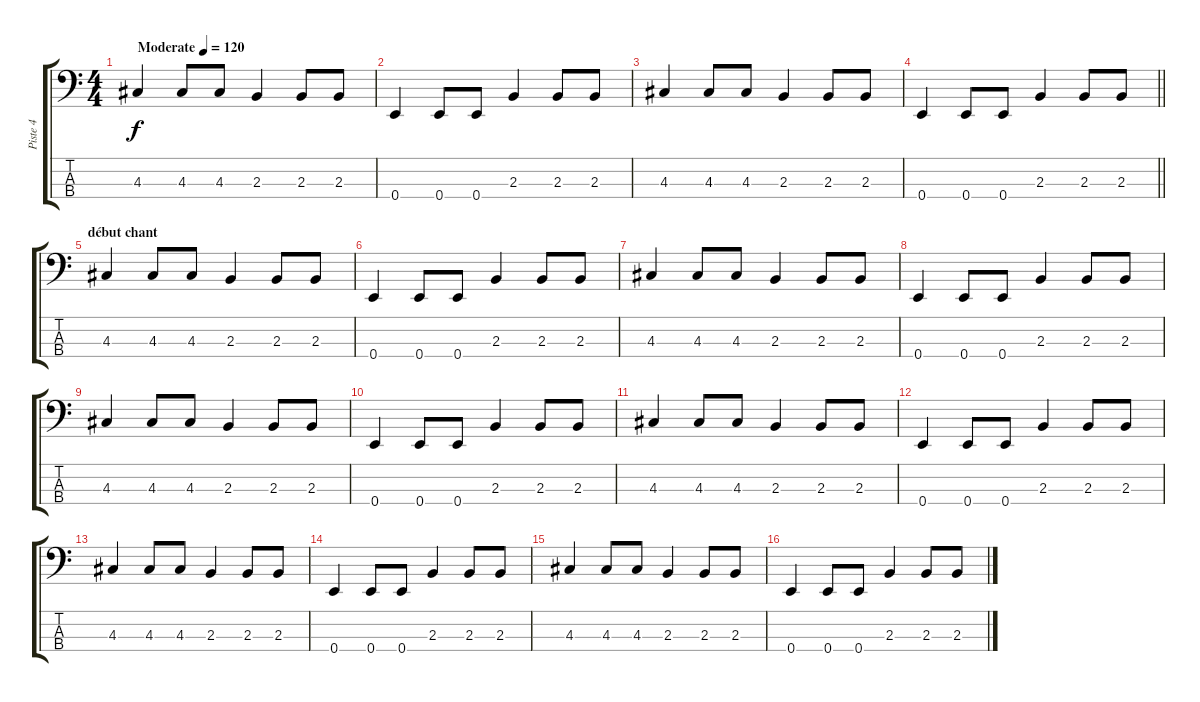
\track ("Piste 4" "Piste 4") {instrument electricbassfinger}
\staff {score tabs}
\tuning (G2 D2 A1 E1) {hide}
\ts (4 4)
\tempo (120 "Moderate")
\clef f4
\ks c
4.3.4{dy f instrument electricbassfinger} 4.3.8 4.3.8 2.3.4 2.3.8 2.3.8 |
0.4.4 0.4.8 0.4.8 2.3.4 2.3.8 2.3.8 |
4.3.4 4.3.8 4.3.8 2.3.4 2.3.8 2.3.8 |
\barLineRight lightlight
0.4.4 0.4.8 0.4.8 2.3.4 2.3.8 2.3.8 |
\section ("" "début chant")
4.3.4 4.3.8 4.3.8 2.3.4 2.3.8 2.3.8 |
0.4.4 0.4.8 0.4.8 2.3.4 2.3.8 2.3.8 |
4.3.4 4.3.8 4.3.8 2.3.4 2.3.8 2.3.8 |
0.4.4 0.4.8 0.4.8 2.3.4 2.3.8 2.3.8 |
4.3.4 4.3.8 4.3.8 2.3.4 2.3.8 2.3.8 |
0.4.4 0.4.8 0.4.8 2.3.4 2.3.8 2.3.8 |
4.3.4 4.3.8 4.3.8 2.3.4 2.3.8 2.3.8 |
0.4.4 0.4.8 0.4.8 2.3.4 2.3.8 2.3.8 |
4.3.4 4.3.8 4.3.8 2.3.4 2.3.8 2.3.8 |
0.4.4 0.4.8 0.4.8 2.3.4 2.3.8 2.3.8 |
4.3.4 4.3.8 4.3.8 2.3.4 2.3.8 2.3.8 |
0.4.4 0.4.8 0.4.8 2.3.4 2.3.8 2.3.8
